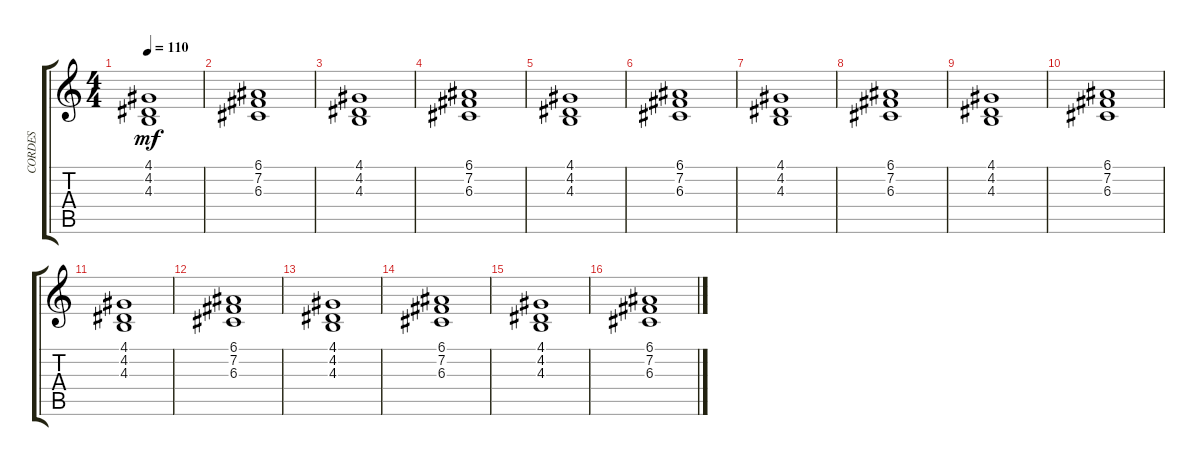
\track ("CORDES" "CORDES") {instrument stringensemble2}
\staff {score tabs}
\tuning (E4 B3 G3 D3 A2 E2) {hide}
\ts (4 4)
\tempo 110
\clef g2
\ks c
(4.1 4.2 4.3).1{dy mf} |
(6.1 7.2 6.3).1 |
(4.1 4.2 4.3).1 |
(6.1 7.2 6.3).1 |
(4.1 4.2 4.3).1 |
(6.1 7.2 6.3).1 |
(4.1 4.2 4.3).1 |
(6.1 7.2 6.3).1 |
(4.1 4.2 4.3).1 |
(6.1 7.2 6.3).1 |
(4.1 4.2 4.3).1 |
(6.1 7.2 6.3).1 |
(4.1 4.2 4.3).1 |
(6.1 7.2 6.3).1 |
(4.1 4.2 4.3).1 |
(6.1 7.2 6.3).1
